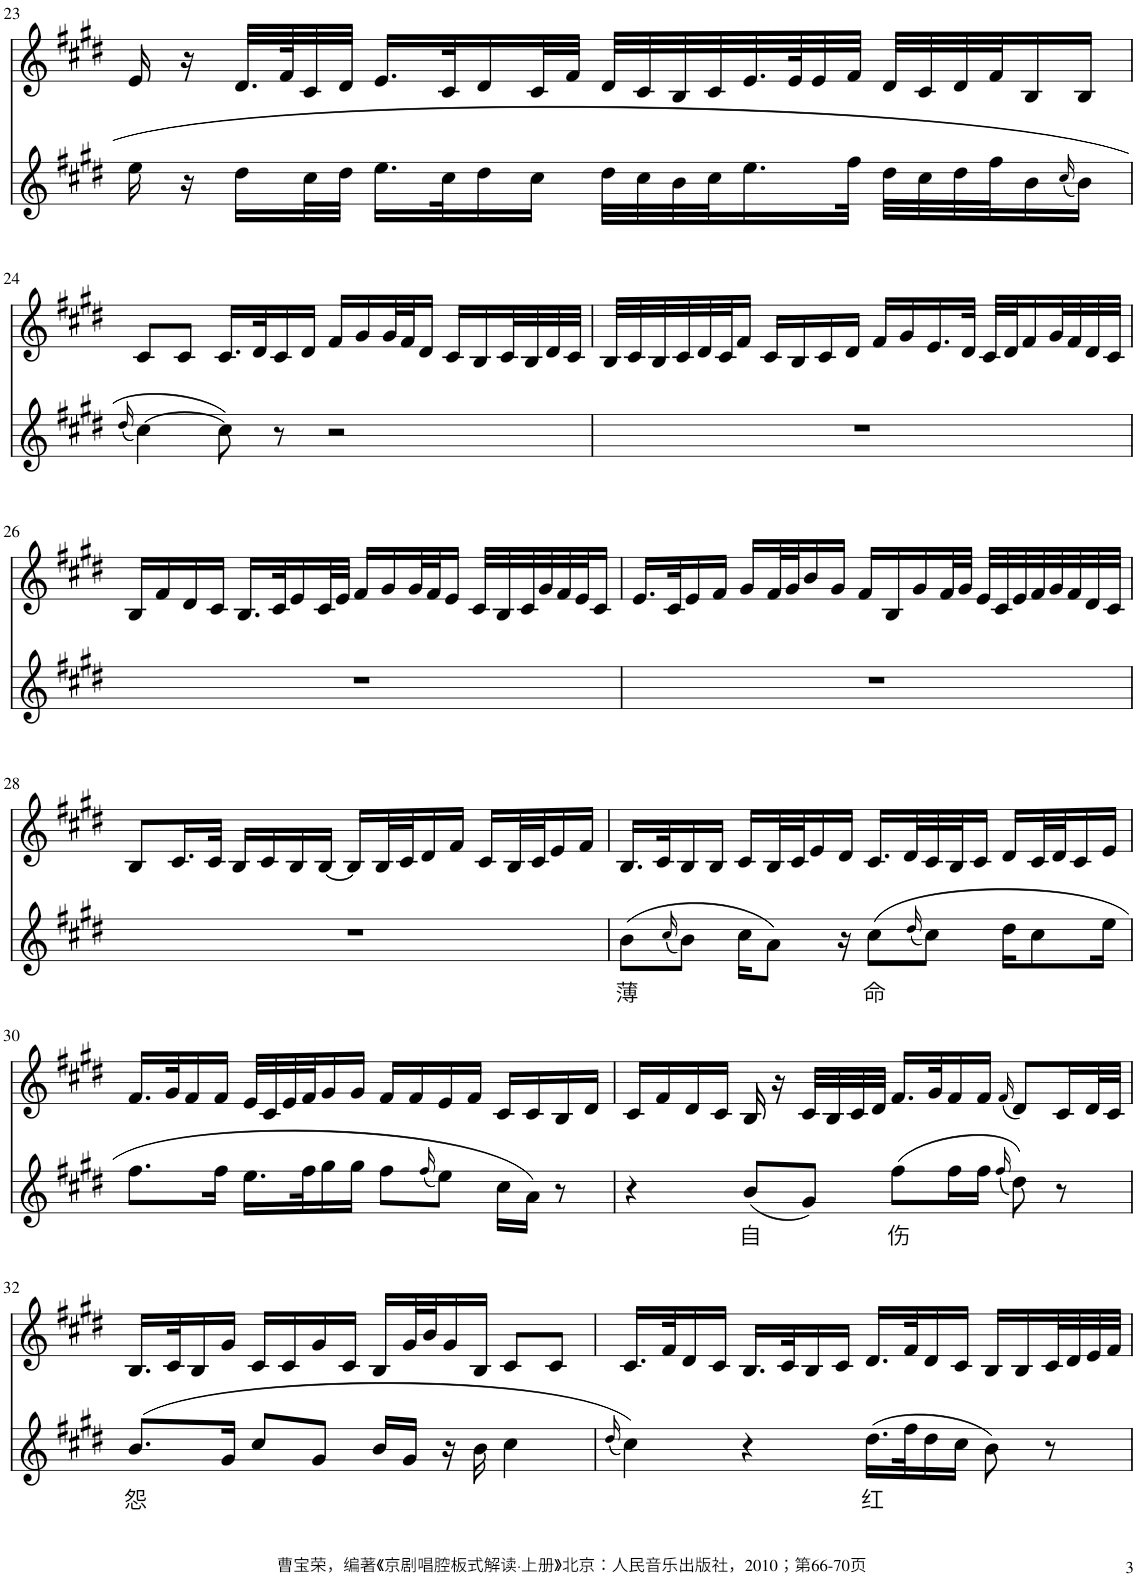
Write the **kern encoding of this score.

**kern	**text	**kern
*part2	*part2	*part1
*staff2	*staff2	*staff1
*I"Piano	*	*I"Piano
*I'Pno	*	*I'Pno
!!LO:PB:g=z
*clefG2	*	*clefG2
*k[f#c#g#d#]	*	*k[f#c#g#d#]
*M4/4	*	*M4/4
=23	=23	=23
16ee\	.	16e/
16r	.	16r
16dd#\LL	.	32.d#/LLL
.	.	64f#/K
32cc#\L	.	32c#/
32dd#\JJJ	.	32d#/JJJ
16.ee\LL	.	16.e/LL
32cc#\K	.	32c#/K
16dd#\	.	16d#/
16cc#\JJ	.	32c#/L
.	.	32f#/JJJ
32dd#\LLL	.	32d#/LLL
32cc#\	.	32c#/
32b\	.	32B/
32cc#\J	.	32c#/
16.ee\	.	32.e/
.	.	64e/K
.	.	32e/
32ff#\JJk	.	32f#/JJJ
32dd#\LLL	.	32d#/LLL
32cc#\	.	32c#/
32dd#\	.	32d#/
32ff#\J	.	32f#/J
16b\	.	16B/
(16qcc#/	.	.
16b\JJ)	.	16B/JJ
!!LO:LB:g=z
=24	=24	=24
(16qdd#/	.	.
[4cc#\)	.	8c#/L
.	.	8c#/J
8cc#\]	.	16.c#/LL
.	.	32d#/K
8r	.	16c#/
.	.	16d#/JJ
2r	.	16f#/LL
.	.	16g#/
.	.	32g#/L
.	.	32f#/J
.	.	16d#/JJ
.	.	16c#/LL
.	.	16B/
.	.	32c#/L
.	.	32B/
.	.	32d#/
.	.	32c#/JJJ
=25	=25	=25
1r	.	32B/LLL
.	.	32c#/
.	.	32B/
.	.	32c#/
.	.	32d#/
.	.	32c#/J
.	.	16f#/JJ
.	.	16c#/LL
.	.	16B/
.	.	16c#/
.	.	16d#/JJ
.	.	16f#/LL
.	.	16g#/
.	.	16.e/
.	.	32d#/JJk
.	.	32c#/LLL
.	.	32d#/J
.	.	16f#/
.	.	32g#/L
.	.	32f#/
.	.	32d#/
.	.	32c#/JJJ
!!LO:LB:g=z
=26	=26	=26
1r	.	16B/LL
.	.	16f#/
.	.	16d#/
.	.	16c#/JJ
.	.	16.B/LL
.	.	32c#/K
.	.	16e/
.	.	32c#/L
.	.	32e/JJJ
.	.	16f#/LL
.	.	16g#/
.	.	32g#/L
.	.	32f#/J
.	.	16e/JJ
.	.	32c#/LLL
.	.	32B/
.	.	32c#/
.	.	32g#/
.	.	32f#/
.	.	32e/J
.	.	16c#/JJ
=27	=27	=27
1r	.	16.e/LL
.	.	32c#/K
.	.	16e/
.	.	16f#/JJ
.	.	16g#/LL
.	.	32f#/L
.	.	32g#/J
.	.	16b/
.	.	16g#/JJ
.	.	16f#/LL
.	.	16B/
.	.	16g#/
.	.	32f#/L
.	.	32g#/JJJ
.	.	32e/LLL
.	.	32c#/
.	.	32e/
.	.	32f#/
.	.	32g#/
.	.	32f#/
.	.	32d#/
.	.	32c#/JJJ
!!LO:LB:g=z
=28	=28	=28
1r	.	8B/L
.	.	16.c#/L
.	.	32c#/JJk
.	.	16B/LL
.	.	16c#/
.	.	16B/
.	.	[16B/JJ
.	.	16B/LL]
.	.	32B/L
.	.	32c#/J
.	.	16d#/
.	.	16f#/JJ
.	.	16c#/LL
.	.	32B/L
.	.	32c#/J
.	.	16e/
.	.	16f#/JJ
=29	=29	=29
!	!LO:LY:b	!
(8b\L	薄	16.B/LL
.	.	32c#/K
(16qcc#/	.	.
8b\J)	.	16B/
.	.	16B/JJ
16cc#\KL	.	16c#/LL
8a\J)	.	32B/L
.	.	32c#/J
.	.	16e/
16r	.	16d#/JJ
!	!LO:LY:b	!
(8cc#\L	命	16.c#/LL
.	.	32d#/L
(16qdd#/	.	.
8cc#\J)	.	32c#/
.	.	32B/J
.	.	16c#/JJ
16dd#\KL	.	16d#/LL
8cc#\	.	32c#/L
.	.	32d#/J
.	.	16c#/
16ee\Jk	.	16e/JJ
!!LO:LB:g=z
=30	=30	=30
8.ff#\L	.	16.f#/LL
.	.	32g#/K
.	.	16f#/
16ff#\Jk	.	16f#/JJ
16.ee\LL	.	32e/LLL
.	.	32c#/
.	.	32e/
32ff#\K	.	32f#/J
16gg#\	.	16g#/
16gg#\JJ	.	16g#/JJ
8ff#\L	.	16f#/LL
.	.	16f#/
(16qff#/	.	.
8ee\J)	.	16e/
.	.	16f#/JJ
16cc#\LL	.	16c#/LL
16a\JJ)	.	16c#/
8r	.	16B/
.	.	16d#/JJ
=31	=31	=31
4r	.	16c#/LL
.	.	16f#/
.	.	16d#/
.	.	16c#/JJ
!	!LO:LY:b	!
(8b/L	自	16B/
.	.	16r
8g#/J)	.	32c#/LLL
.	.	32B/
.	.	32c#/
.	.	32d#/JJJ
!	!LO:LY:b	!
(8ff#\L	伤	16.f#/LL
.	.	32g#/K
16ff#\L	.	16f#/
16ff#\JJ	.	16f#/JJ
(16qff#/	.	(16qf#/
8dd#\))	.	8d#/L)
8r	.	16c#/L
.	.	32d#/L
.	.	32c#/JJJ
!!LO:LB:g=z
=32	=32	=32
!	!LO:LY:b	!
(8.b/L	怨	16.B/LL
.	.	32c#/K
.	.	16B/
16g#/Jk	.	16g#/JJ
8cc#/L	.	16c#/LL
.	.	16c#/
8g#/J	.	16g#/
.	.	16c#/JJ
16b/LL	.	16B/LL
16g#/JJ	.	32g#/L
.	.	32b/J
16r	.	16g#/
16b\	.	16B/JJ
4cc#\	.	8c#/L
.	.	8c#/J
=33	=33	=33
(16qdd#/	.	.
4cc#\))	.	16.c#/LL
.	.	32f#/K
.	.	16d#/
.	.	16c#/JJ
4r	.	16.B/LL
.	.	32c#/K
.	.	16B/
.	.	16c#/JJ
!	!LO:LY:b	!
(16.dd#\LL	红	16.d#/LL
32ff#\K	.	32f#/K
16dd#\	.	16d#/
16cc#\JJ	.	16c#/JJ
8b\)	.	16B/LL
.	.	16B/
8r	.	32c#/L
.	.	32d#/
.	.	32e/
.	.	32f#/JJJ
=	=	=
*-	*-	*-
